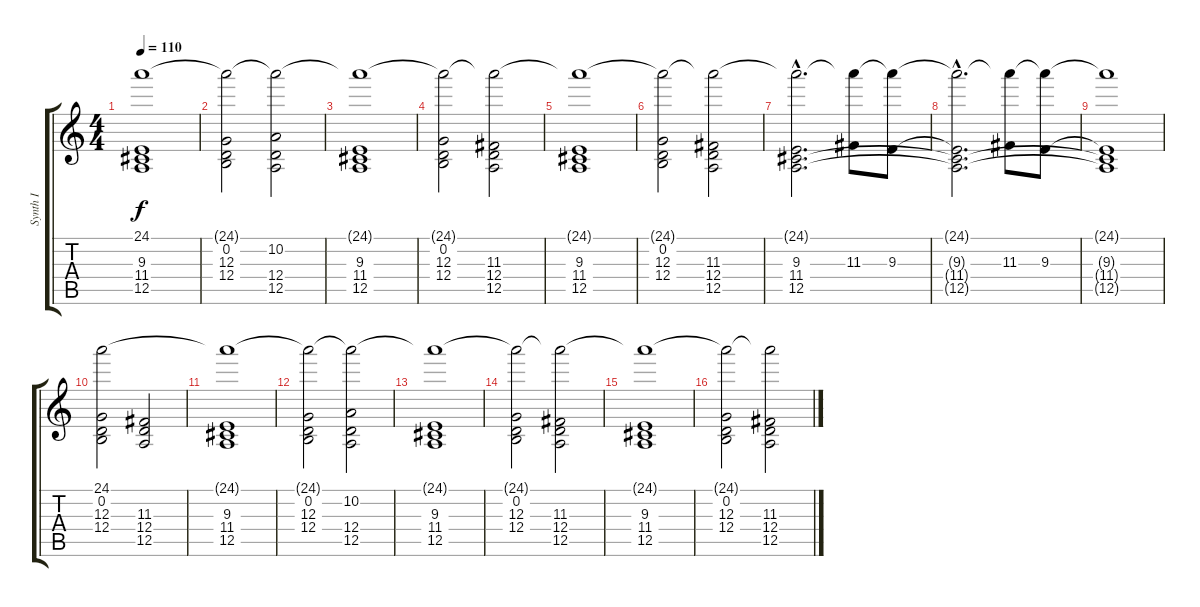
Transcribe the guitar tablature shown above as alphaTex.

\track ("Synth I" "Synth I") {instrument synthstrings1}
\staff {score tabs}
\tuning (A4 B3 G3 D3 A2 E2) {hide}
\ts (4 4)
\tempo 110
\clef g2
\ks c
(24.1{t} 9.3 11.4 12.5).1{dy f} |
(24.1{t} 0.2 12.3 12.4).2 (24.1{t} 10.2 12.4 12.5).2 |
(24.1{t} 9.3 11.4 12.5).1 |
(24.1{t} 0.2 12.3 12.4).2 (24.1{t} 11.3 12.4 12.5).2 |
(24.1{t} 9.3 11.4 12.5).1 |
(24.1{t} 0.2 12.3 12.4).2 (24.1{t} 11.3 12.4 12.5).2 |
(24.1{hac t} 9.3{hac} 11.4{hac} 12.5{hac}).2{d} (24.1{t} 11.3).8 (24.1{t} 9.3).8 |
(24.1{hac t} 9.3{hac t} 11.4{hac t} 12.5{hac t}).2{d} (24.1{t} 11.3).8 (24.1{t} 9.3).8 |
(24.1{t} 9.3{t} 11.4{t} 12.5{t}).1 |
(24.1 0.2 12.3 12.4).2 (11.3 12.4 12.5).2 |
(24.1{t} 9.3 11.4 12.5).1 |
(24.1{t} 0.2 12.3 12.4).2 (24.1{t} 10.2 12.4 12.5).2 |
(24.1{t} 9.3 11.4 12.5).1 |
(24.1{t} 0.2 12.3 12.4).2 (24.1{t} 11.3 12.4 12.5).2 |
(24.1{t} 9.3 11.4 12.5).1 |
(24.1{t} 0.2 12.3 12.4).2 (24.1{t} 11.3 12.4 12.5).2
